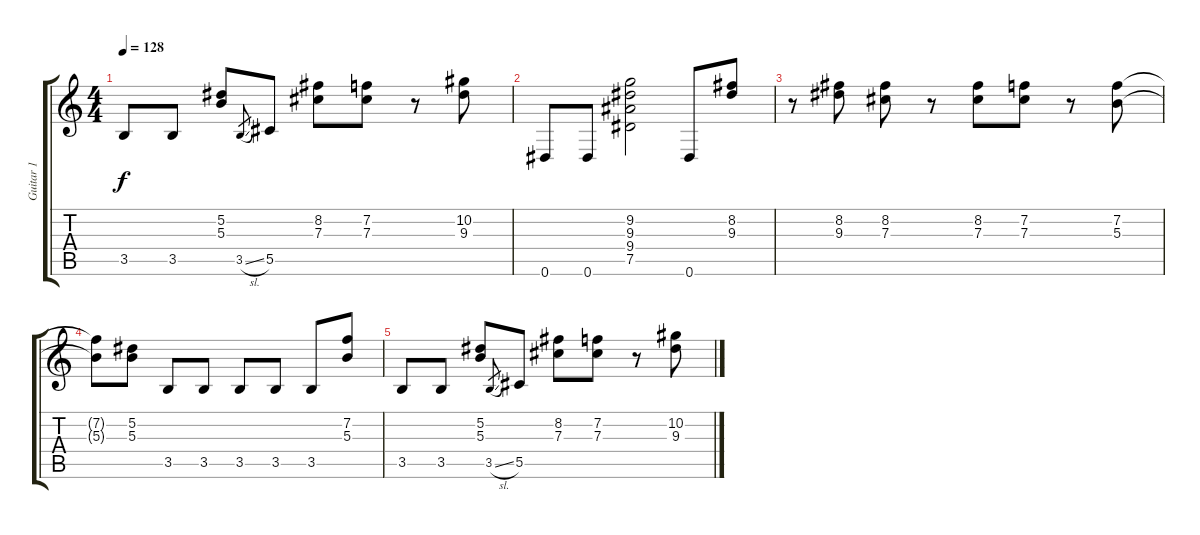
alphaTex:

\track ("Guitar 1" "Guitar 1") {instrument distortionguitar}
\staff {score tabs}
\tuning (Eb4 Bb3 Gb3 Db3 Ab2 Eb2) {hide}
\ts (4 4)
\tempo 128
\clef g2
\ks c
3.5.8{dy f} 3.5.8 (5.2 5.3).8 3.5{sl}.8{gr} 5.5.8 (8.2 7.3).8 (7.2 7.3).8 r.8 (10.2 9.3).8 |
0.6.8 0.6.8 (9.2 9.3 9.4 7.5).2 0.6.8 (8.2 9.3).8 |
r.8 (8.2 9.3).8 (8.2 7.3).8 r.8 (8.2 7.3).8 (7.2 7.3).8 r.8 (7.2 5.3).8 |
(7.2{t} 5.3{t}).8 (5.2 5.3).8 3.5.8 3.5.8 3.5.8 3.5.8 3.5.8 (7.2 5.3).8 |
3.5.8 3.5.8 (5.2 5.3).8 3.5{sl}.8{gr} 5.5.8 (8.2 7.3).8 (7.2 7.3).8 r.8 (10.2 9.3).8
